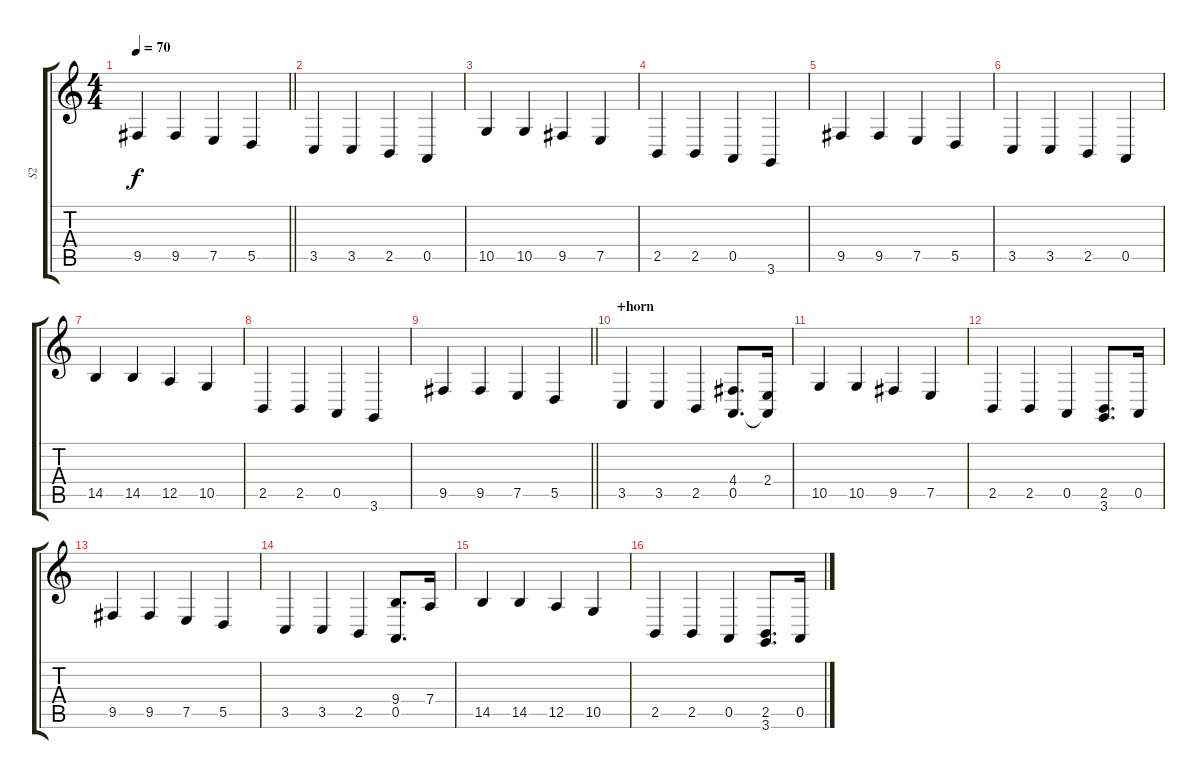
\track ("S2" "S2") {instrument stringensemble2}
\staff {score tabs}
\tuning (E4 B3 G3 D3 A2 E2) {hide}
\ts (4 4)
\tempo 70
\clef g2
\barLineRight lightlight
\ks c
9.5.4{dy f} 9.5.4 7.5.4 5.5.4 |
\section ("" "")
3.5.4 3.5.4 2.5.4 0.5.4 |
10.5.4 10.5.4 9.5.4 7.5.4 |
2.5.4 2.5.4 0.5.4 3.6.4 |
9.5.4 9.5.4 7.5.4 5.5.4 |
3.5.4 3.5.4 2.5.4 0.5.4 |
14.5.4 14.5.4 12.5.4 10.5.4 |
2.5.4 2.5.4 0.5.4 3.6.4 |
\barLineRight lightlight
9.5.4 9.5.4 7.5.4 5.5.4 |
\section ("" "+horn")
3.5.4 3.5.4 2.5.4 (4.4 0.5).8{d} (2.4 0.5{t}).16 |
10.5.4 10.5.4 9.5.4 7.5.4 |
2.5.4 2.5.4 0.5.4 (2.5 3.6).8{d} 0.5.16 |
9.5.4 9.5.4 7.5.4 5.5.4 |
3.5.4 3.5.4 2.5.4 (9.4 0.5).8{d} 7.4.16 |
14.5.4 14.5.4 12.5.4 10.5.4 |
2.5.4 2.5.4 0.5.4 (2.5 3.6).8{d} 0.5.16
